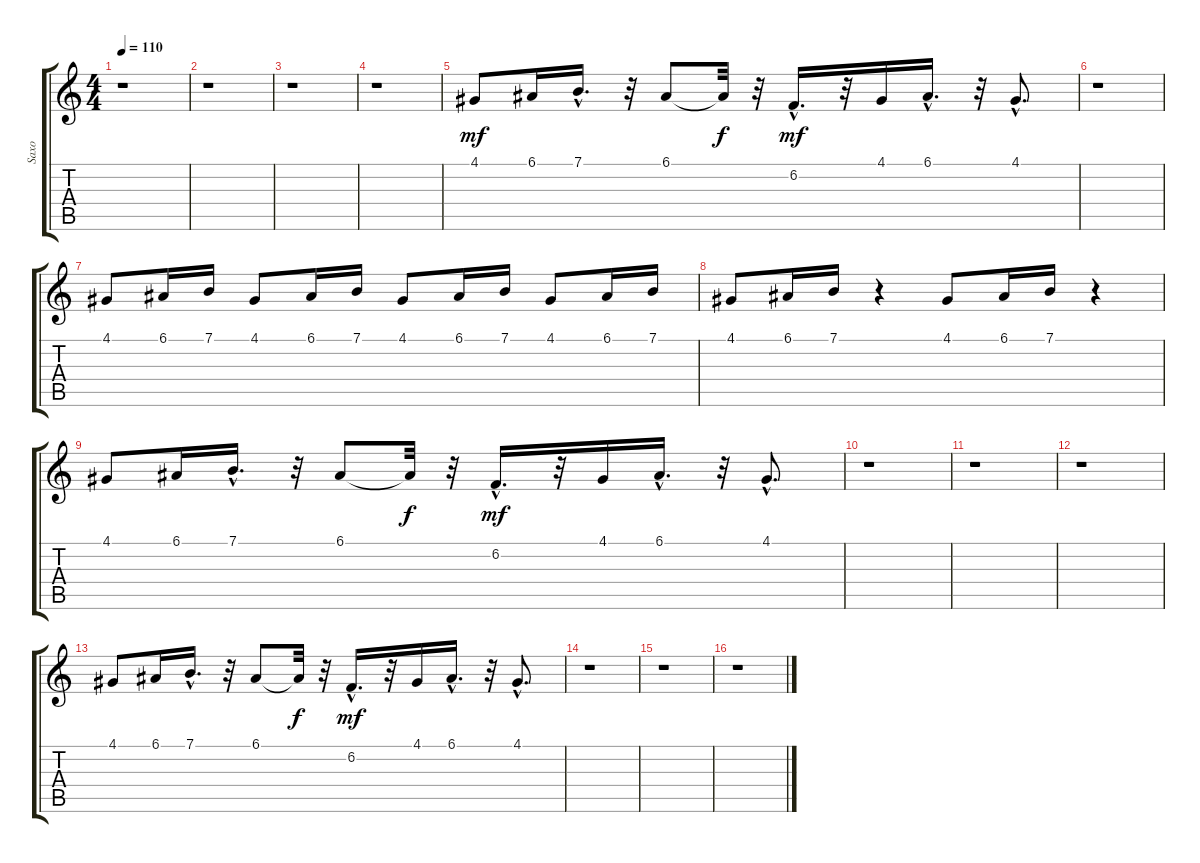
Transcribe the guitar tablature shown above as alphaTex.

\track ("Saxo" "Saxo") {instrument tenorsax}
\staff {score tabs}
\tuning (E4 B3 G3 D3 A2 E2) {hide}
\ts (4 4)
\tempo 110
\clef g2
\ks c
r.1{dy mf} |
r.1 |
r.1 |
r.1 |
4.1.8 6.1.16 7.1{hac}.16{d} r.32 6.1.8 6.1{t}.32{dy f} r.32 6.2{hac}.16{d dy mf} r.32 4.1.16 6.1{hac}.16{d} r.32 4.1{hac}.8{d} |
r.1 |
4.1.8 6.1.16 7.1.16 4.1.8 6.1.16 7.1.16 4.1.8 6.1.16 7.1.16 4.1.8 6.1.16 7.1.16 |
4.1.8 6.1.16 7.1.16 r.4 4.1.8 6.1.16 7.1.16 r.4 |
4.1.8 6.1.16 7.1{hac}.16{d} r.32 6.1.8 6.1{t}.32{dy f} r.32 6.2{hac}.16{d dy mf} r.32 4.1.16 6.1{hac}.16{d} r.32 4.1{hac}.8{d} |
r.1 |
r.1 |
r.1 |
4.1.8 6.1.16 7.1{hac}.16{d} r.32 6.1.8 6.1{t}.32{dy f} r.32 6.2{hac}.16{d dy mf} r.32 4.1.16 6.1{hac}.16{d} r.32 4.1{hac}.8{d} |
r.1 |
r.1 |
r.1
